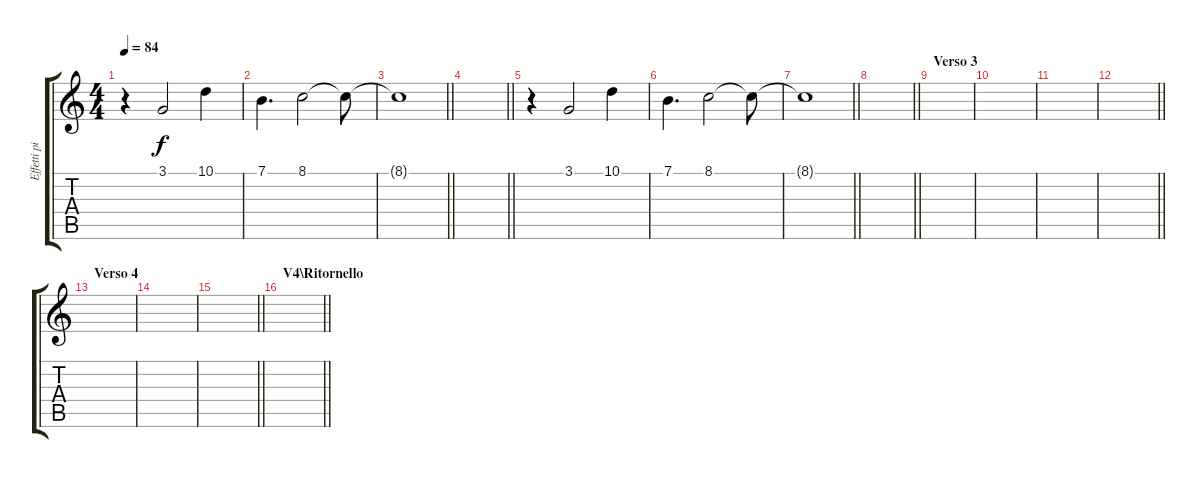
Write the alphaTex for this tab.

\track ("Effetti piano" "Effetti pi") {instrument synthbrass1}
\staff {score tabs}
\tuning (E4 B3 G3 D3 A2 E2) {hide}
\ts (4 4)
\tempo 84
\clef g2
\ks c
r.4{dy f} 3.1.2 10.1.4 |
7.1.4{d} 8.1.2 8.1{t}.8 |
\barLineRight lightlight
8.1{t}.1 |
\barLineRight lightlight
|
r.4 3.1.2 10.1.4 |
7.1.4{d} 8.1.2 8.1{t}.8 |
\barLineRight lightlight
8.1{t}.1 |
\barLineRight lightlight
|
\section ("" "Verso 3")
|
|
|
\barLineRight lightlight
|
\section ("" "Verso 4")
|
|
\barLineRight lightlight
|
\section ("" "V4\\Ritornello")
\barLineRight lightlight
